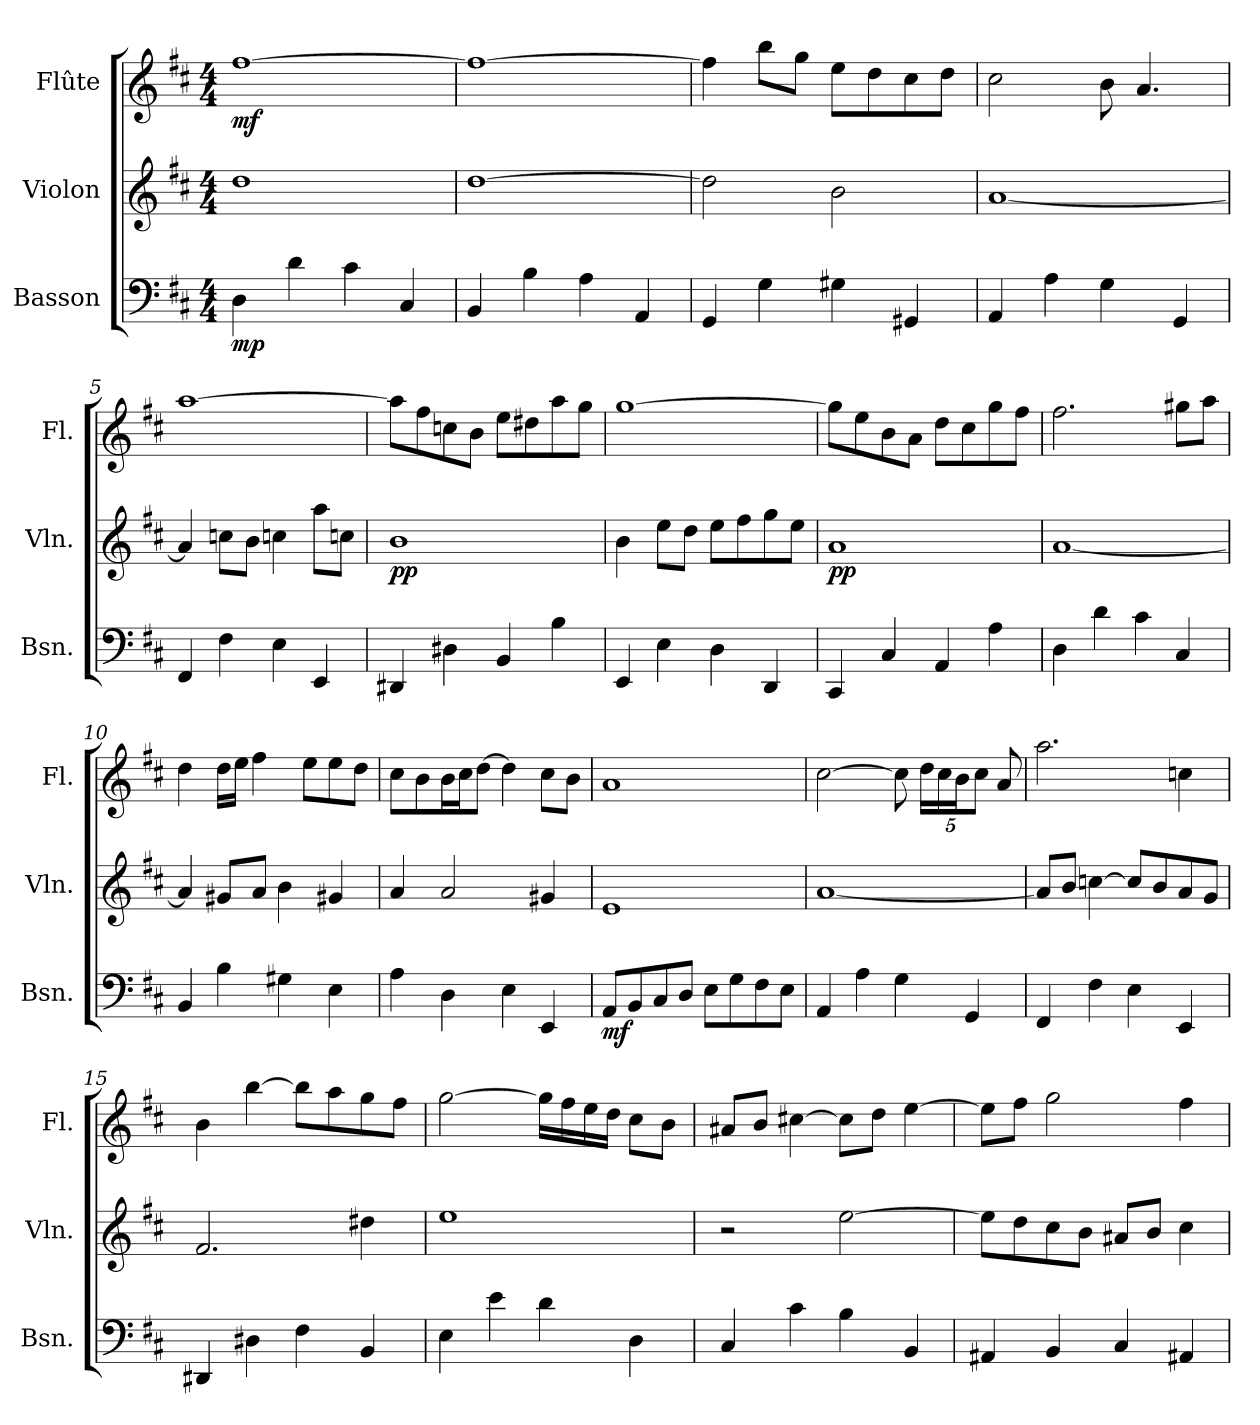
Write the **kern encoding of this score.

**kern	**dynam	**kern	**dynam	**kern	**dynam
*part3	*part3	*part2	*part2	*part1	*part1
*staff3	*staff3	*staff2	*staff2	*staff1	*staff1
*I"Basson	*	*I"Violon	*	*I"Flûte	*
*I'Bsn.	*	*I'Vln.	*	*I'Fl.	*
*clefF4	*	*clefG2	*	*clefG2	*
*k[f#c#]	*	*k[f#c#]	*	*k[f#c#]	*
*M4/4	*	*M4/4	*	*M4/4	*
=1	=1	=1	=1	=1	=1
!	!LO:DY:b	!	!LO:DY:b	!	!
!	!	!	!LO:DY:n=1:b	!	!LO:DY:b
4D\	mp	1dd	mp mp	[1ff#	mf
4d\	.	.	.	.	.
4c#\	.	.	.	.	.
4C#/	.	.	.	.	.
=2	=2	=2	=2	=2	=2
4BB/	.	[1dd	.	1ff#_	.
4B\	.	.	.	.	.
4A\	.	.	.	.	.
4AA/	.	.	.	.	.
=3	=3	=3	=3	=3	=3
4GG/	.	2dd\]	.	4ff#\]	.
4G\	.	.	.	8bb\L	.
.	.	.	.	8gg\J	.
4G#X\	.	2b\	.	8ee\L	.
.	.	.	.	8dd\	.
4GG#X/	.	.	.	8cc#\	.
.	.	.	.	8dd\J	.
=4	=4	=4	=4	=4	=4
4AA/	.	[1a	.	2cc#\	.
4A\	.	.	.	.	.
4G\	.	.	.	8b\	.
.	.	.	.	4.a/	.
4GG/	.	.	.	.	.
=5	=5	=5	=5	=5	=5
4FF#/	.	4a/]	.	[1aa	.
4F#\	.	8ccn\L	.	.	.
.	.	8b\J	.	.	.
4E\	.	4ccn\	.	.	.
4EE/	.	8aa\L	.	.	.
.	.	8ccn\J	.	.	.
!!LO:LB:g=z
=6	=6	=6	=6	=6	=6
!	!	!	!LO:DY:b	!	!
!	!	!	!LO:DY:n=1:b	!	!
4DD#X/	.	1b	p p	8aa\L]	.
.	.	.	.	8ff#\	.
4D#X\	.	.	.	8ccn\	.
.	.	.	.	8b\J	.
4BB/	.	.	.	8ee\L	.
.	.	.	.	8dd#X\	.
4B\	.	.	.	8aa\	.
.	.	.	.	8gg\J	.
=7	=7	=7	=7	=7	=7
!	!	!	!LO:DY:b	!	!
!	!	!	!LO:DY:n=1:b	!	!
4EE/	.	4b\	mp mp	[1gg	.
4E\	.	8ee\L	.	.	.
.	.	8dd\J	.	.	.
4D\	.	8ee\L	.	.	.
.	.	8ff#\	.	.	.
4DD/	.	8gg\	.	.	.
.	.	8ee\J	.	.	.
=8	=8	=8	=8	=8	=8
!	!	!	!LO:DY:b	!	!
!	!	!	!LO:DY:n=1:b	!	!
4CC#/	.	1a	p p	8gg\L]	.
.	.	.	.	8ee\	.
4C#/	.	.	.	8b\	.
.	.	.	.	8a\J	.
4AA/	.	.	.	8dd\L	.
.	.	.	.	8cc#\	.
4A\	.	.	.	8gg\	.
.	.	.	.	8ff#\J	.
=9	=9	=9	=9	=9	=9
!	!	!	!LO:DY:b	!	!
!	!	!	!LO:DY:n=1:b	!	!
4D\	.	[1a	mp mp	2.ff#\	.
4d\	.	.	.	.	.
4c#\	.	.	.	.	.
4C#/	.	.	.	8gg#X\L	.
.	.	.	.	8aa\J	.
=10	=10	=10	=10	=10	=10
4BB/	.	4a/]	.	4dd\	.
4B\	.	8g#X/L	.	16dd\LL	.
.	.	.	.	16ee\JJ	.
.	.	8a/J	.	4ff#\	.
4G#X\	.	4b\	.	.	.
.	.	.	.	8ee\L	.
4E\	.	4g#X/	.	8ee\	.
.	.	.	.	8dd\J	.
!!LO:LB:g=z
=11	=11	=11	=11	=11	=11
4A\	.	4a/	.	8cc#\L	.
.	.	.	.	8b\	.
4D\	.	2a/	.	16b\L	.
.	.	.	.	16cc#\J	.
.	.	.	.	[8dd\J	.
4E\	.	.	.	4dd\]	.
4EE/	.	4g#X/	.	8cc#\L	.
.	.	.	.	8b\J	.
=12	=12	=12	=12	=12	=12
!	!LO:DY:b	!	!	!	!
8AA/L	mf	1e	.	1a	.
8BB/	.	.	.	.	.
8C#/	.	.	.	.	.
8D/J	.	.	.	.	.
8E\L	.	.	.	.	.
8G\	.	.	.	.	.
8F#\	.	.	.	.	.
8E\J	.	.	.	.	.
=13	=13	=13	=13	=13	=13
4AA/	.	[1a	.	[2cc#\	.
4A\	.	.	.	.	.
4G\	.	.	.	8cc#\]	.
*	*	*	*	*Xbrackettup	*
.	.	.	.	20dd\LL	.
.	.	.	.	20cc#\	.
.	.	.	.	20b\J	.
4GG/	.	.	.	.	.
.	.	.	.	10cc#\J	.
.	.	.	.	8a/	.
=14	=14	=14	=14	=14	=14
4FF#/	.	8a/L]	.	2.aa\	.
.	.	8b/J	.	.	.
4F#\	.	[4ccn\	.	.	.
4E\	.	8cc/L]	.	.	.
.	.	8b/	.	.	.
4EE/	.	8a/	.	4ccn\	.
.	.	8g/J	.	.	.
=15	=15	=15	=15	=15	=15
4DD#X/	.	2.f#/	.	4b\	.
4D#X\	.	.	.	[4bb\	.
4F#\	.	.	.	8bb\L]	.
.	.	.	.	8aa\	.
4BB/	.	4dd#X\	.	8gg\	.
.	.	.	.	8ff#\J	.
!!LO:LB:g=z
=16	=16	=16	=16	=16	=16
4E\	.	1ee	.	[2gg\	.
4e\	.	.	.	.	.
4d\	.	.	.	16gg\LL]	.
.	.	.	.	16ff#\	.
.	.	.	.	16ee\	.
.	.	.	.	16dd\JJ	.
4D\	.	.	.	8cc#\L	.
.	.	.	.	8b\J	.
=17	=17	=17	=17	=17	=17
4C#/	.	2r	.	8a#X/L	.
.	.	.	.	8b/J	.
4c#\	.	.	.	[4cc#X\	.
4B\	.	[2ee\	.	8cc#\L]	.
.	.	.	.	8dd\J	.
4BB/	.	.	.	[4ee\	.
=18	=18	=18	=18	=18	=18
4AA#X/	.	8ee\L]	.	8ee\L]	.
.	.	8dd\	.	8ff#\J	.
4BB/	.	8cc#\	.	2gg\	.
.	.	8b\J	.	.	.
4C#/	.	8a#X/L	.	.	.
.	.	8b/J	.	.	.
4AA#X/	.	4cc#\	.	4ff#\	.
=	=	=	=	=	=
*-	*-	*-	*-	*-	*-
